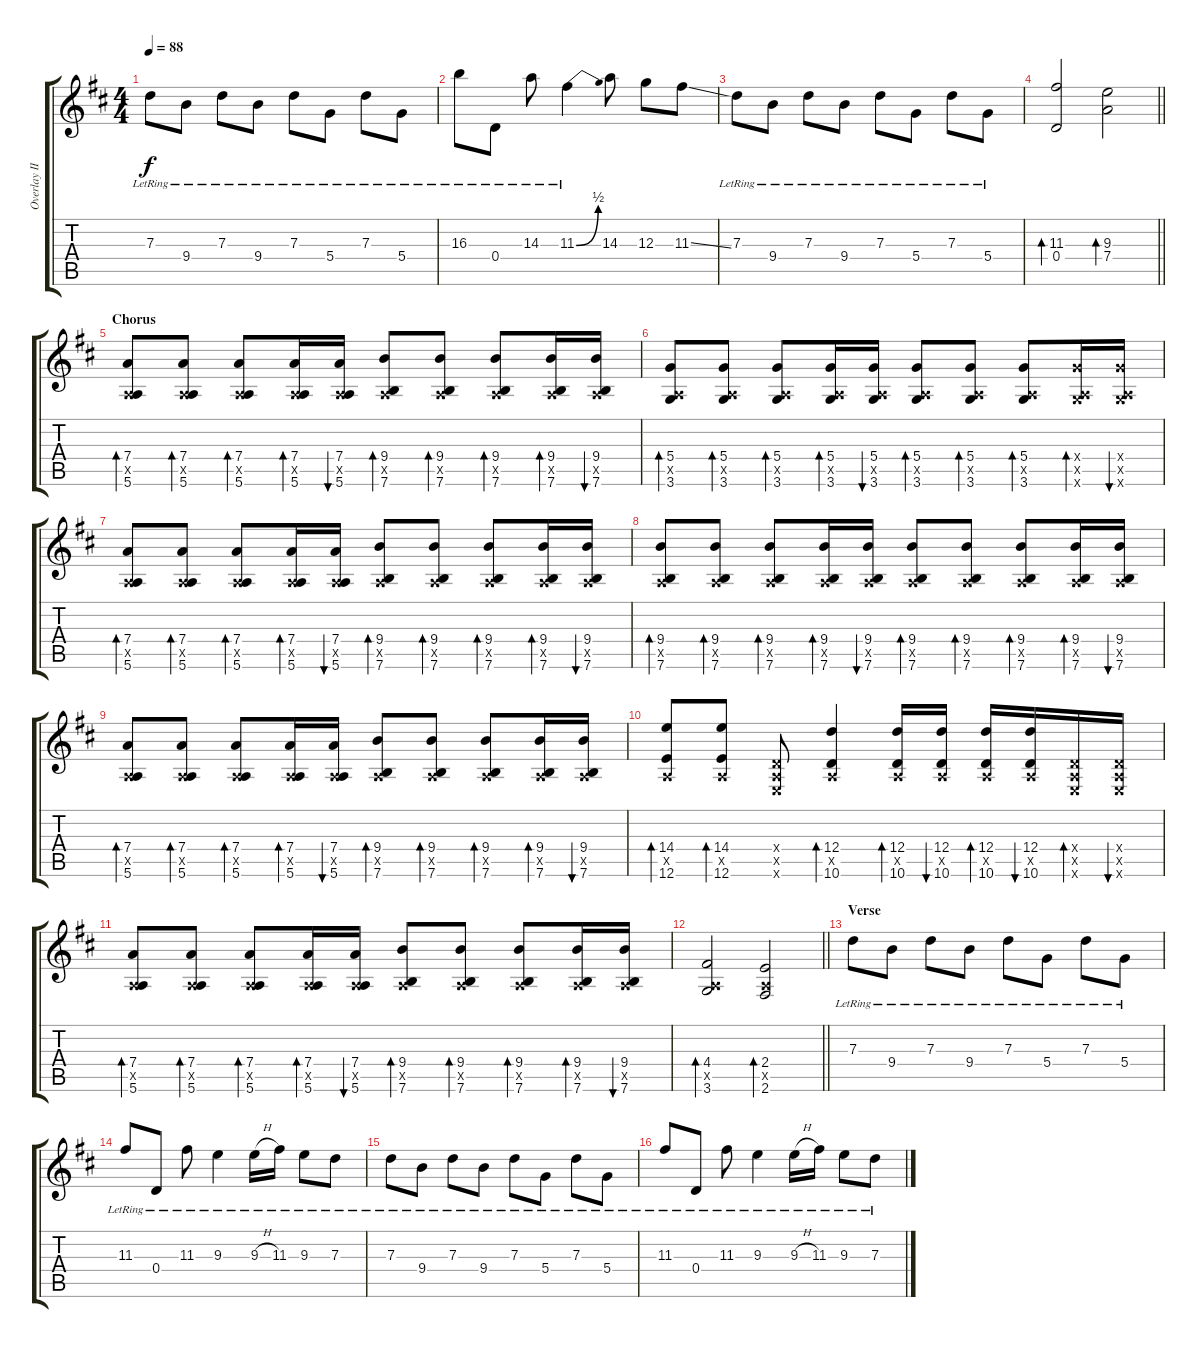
\track ("Overlay II" "Overlay II") {instrument electricguitarclean}
\staff {score tabs}
\tuning (E4 B3 G3 D3 A2 E2) {hide}
\ts (4 4)
\tempo 88
\clef g2
\ks bminor
7.3{lr}.8{dy f} 9.4{lr}.8 7.3{lr}.8 9.4{lr}.8 7.3{lr}.8 5.4{lr}.8 7.3{lr}.8 5.4{lr}.8 |
16.3{lr}.8 0.4{lr}.8 14.3{lr}.8 11.3{be (bend 0 0 60 2) lr}.4 14.3.8 12.3.8 11.3{ss}.8 |
7.3{lr}.8 9.4{lr}.8 7.3{lr}.8 9.4{lr}.8 7.3{lr}.8 5.4{lr}.8 7.3{lr}.8 5.4{lr}.8 |
\barLineRight lightlight
(11.3 0.4).2{bd 60} (9.3 7.4).2{bd 60} |
\section ("" "Chorus")
(7.4 0.5{x} 5.6).8{bd 60} (7.4 0.5{x} 5.6).8{bd 60} (7.4 0.5{x} 5.6).8{bd 60} (7.4 0.5{x} 5.6).16{bd 60} (7.4 0.5{x} 5.6).16{bu 60} (9.4 0.5{x} 7.6).8{bd 60} (9.4 0.5{x} 7.6).8{bd 60} (9.4 0.5{x} 7.6).8{bd 60} (9.4 0.5{x} 7.6).16{bd 60} (9.4 0.5{x} 7.6).16{bu 60} |
(5.4 0.5{x} 3.6).8{bd 60} (5.4 0.5{x} 3.6).8{bd 60} (5.4 0.5{x} 3.6).8{bd 60} (5.4 0.5{x} 3.6).16{bd 60} (5.4 0.5{x} 3.6).16{bu 60} (5.4 0.5{x} 3.6).8{bd 60} (5.4 0.5{x} 3.6).8{bd 60} (5.4 0.5{x} 3.6).8{bd 60} (5.4{x} 0.5{x} 3.6{x}).16{bd 60} (5.4{x} 0.5{x} 3.6{x}).16{bu 60} |
(7.4 0.5{x} 5.6).8{bd 60} (7.4 0.5{x} 5.6).8{bd 60} (7.4 0.5{x} 5.6).8{bd 60} (7.4 0.5{x} 5.6).16{bd 60} (7.4 0.5{x} 5.6).16{bu 60} (9.4 0.5{x} 7.6).8{bd 60} (9.4 0.5{x} 7.6).8{bd 60} (9.4 0.5{x} 7.6).8{bd 60} (9.4 0.5{x} 7.6).16{bd 60} (9.4 0.5{x} 7.6).16{bu 60} |
(9.4 0.5{x} 7.6).8{bd 60} (9.4 0.5{x} 7.6).8{bd 60} (9.4 0.5{x} 7.6).8{bd 60} (9.4 0.5{x} 7.6).16{bd 60} (9.4 0.5{x} 7.6).16{bu 60} (9.4 0.5{x} 7.6).8{bd 60} (9.4 0.5{x} 7.6).8{bd 60} (9.4 0.5{x} 7.6).8{bd 60} (9.4 0.5{x} 7.6).16{bd 60} (9.4 0.5{x} 7.6).16{bu 60} |
(7.4 0.5{x} 5.6).8{bd 60} (7.4 0.5{x} 5.6).8{bd 60} (7.4 0.5{x} 5.6).8{bd 60} (7.4 0.5{x} 5.6).16{bd 60} (7.4 0.5{x} 5.6).16{bu 60} (9.4 0.5{x} 7.6).8{bd 60} (9.4 0.5{x} 7.6).8{bd 60} (9.4 0.5{x} 7.6).8{bd 60} (9.4 0.5{x} 7.6).16{bd 60} (9.4 0.5{x} 7.6).16{bu 60} |
(14.4 0.5{x} 12.6).8{bd 60} (14.4 0.5{x} 12.6).8{bd 60} (0.4{x} 0.5{x} 0.6{x}).8 (12.4 0.5{x} 10.6).4{bd 60} (12.4 0.5{x} 10.6).16{bd 60} (12.4 0.5{x} 10.6).16{bu 60} (12.4 0.5{x} 10.6).16{bd 60} (12.4 0.5{x} 10.6).16{bu 60} (0.4{x} 0.5{x} 0.6{x}).16{bd 60} (0.4{x} 0.5{x} 0.6{x}).16{bu 60} |
(7.4 0.5{x} 5.6).8{bd 60} (7.4 0.5{x} 5.6).8{bd 60} (7.4 0.5{x} 5.6).8{bd 60} (7.4 0.5{x} 5.6).16{bd 60} (7.4 0.5{x} 5.6).16{bu 60} (9.4 0.5{x} 7.6).8{bd 60} (9.4 0.5{x} 7.6).8{bd 60} (9.4 0.5{x} 7.6).8{bd 60} (9.4 0.5{x} 7.6).16{bd 60} (9.4 0.5{x} 7.6).16{bu 60} |
\barLineRight lightlight
(4.4 0.5{x} 3.6).2{bd 60} (2.4 0.5{x} 2.6).2{bd 60} |
\section ("" "Verse")
7.3{lr}.8 9.4{lr}.8 7.3{lr}.8 9.4{lr}.8 7.3{lr}.8 5.4{lr}.8 7.3{lr}.8 5.4{lr}.8 |
11.3{lr}.8 0.4{lr}.8 11.3{lr}.8 9.3{lr}.4 9.3{h lr}.16 11.3{lr}.16 9.3{lr}.8 7.3{lr}.8 |
7.3{lr}.8 9.4{lr}.8 7.3{lr}.8 9.4{lr}.8 7.3{lr}.8 5.4{lr}.8 7.3{lr}.8 5.4{lr}.8 |
11.3{lr}.8 0.4{lr}.8 11.3{lr}.8 9.3{lr}.4 9.3{h lr}.16 11.3{lr}.16 9.3{lr}.8 7.3{lr}.8
